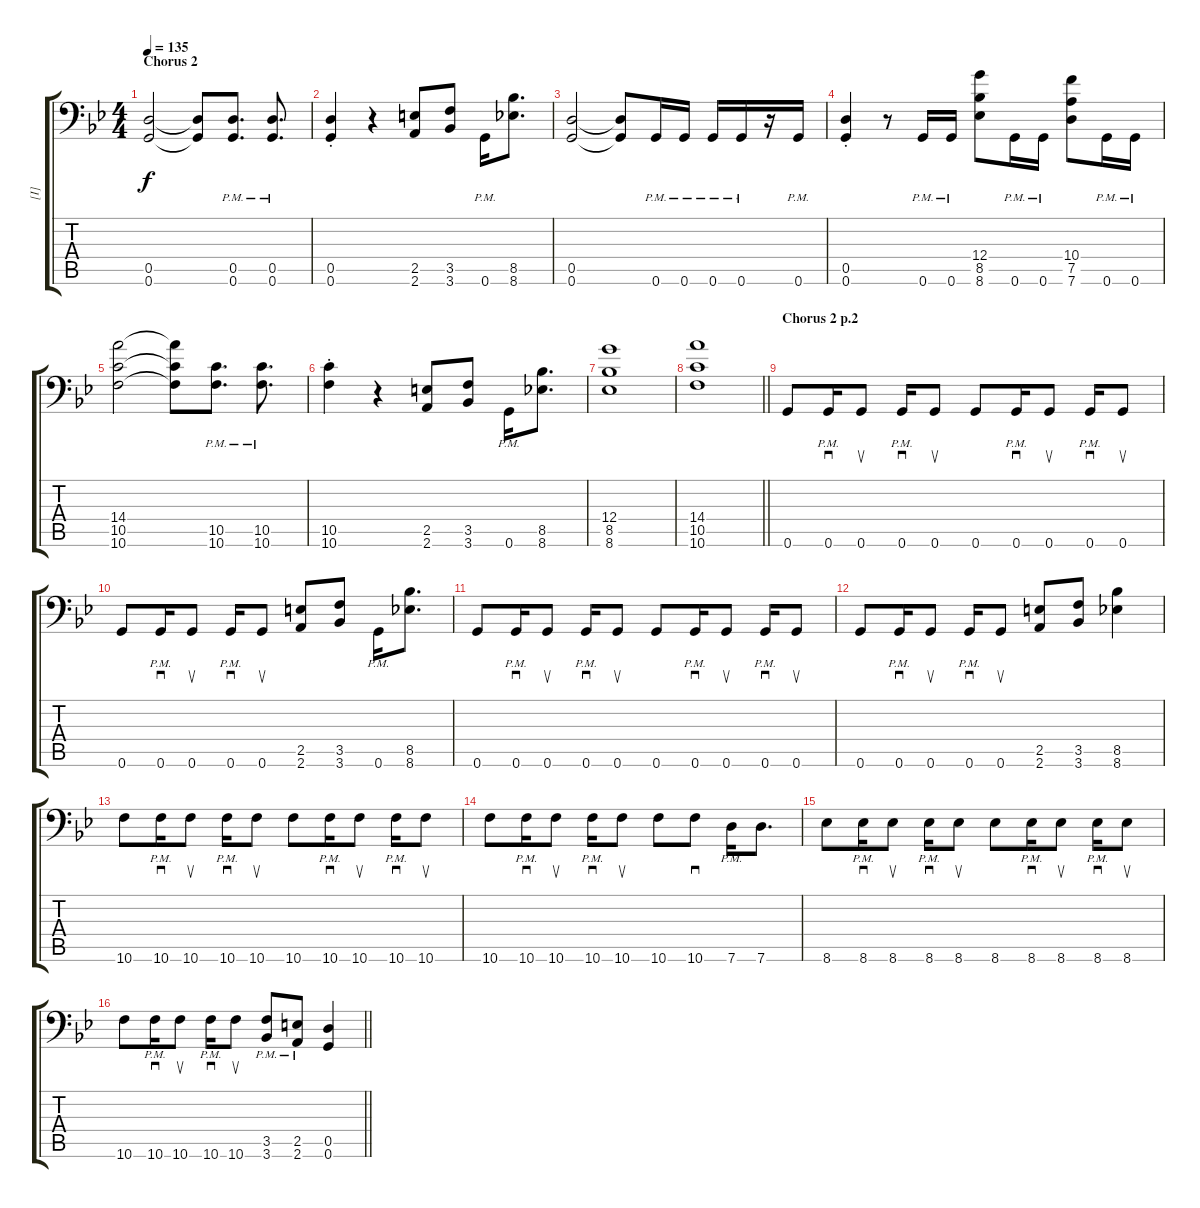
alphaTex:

\track ("[I]" "[I]") {instrument distortionguitar}
\staff {score tabs}
\tuning (A3 E3 C3 G2 D2 G1) {hide}
\ts (4 4)
\section ("" "Chorus 2")
\tempo 135
\clef f4
\ks gminor
(0.5 0.6).2{dy f} (0.5{t} 0.6{t}).8 (0.5{pm} 0.6{pm}).8{d} (0.5{pm} 0.6{pm}).8{d} |
(0.5{st} 0.6{st}).4 r.4 (2.5 2.6).8 (3.5 3.6).8 0.6{pm}.16 (8.5 8.6).8{d} |
(0.5 0.6).2 (0.5{t} 0.6{t}).8 0.6{pm}.16 0.6{pm}.16 0.6{pm}.16 0.6{pm}.16 r.16 0.6{pm}.16 |
(0.5{st} 0.6{st}).4 r.8 0.6{pm}.16 0.6{pm}.16 (12.4 8.5 8.6).8 0.6{pm}.16 0.6{pm}.16 (10.4 7.5 7.6).8 0.6{pm}.16 0.6{pm}.16 |
(14.4 10.5 10.6).2 (14.4{t} 10.5{t} 10.6{t}).8 (10.5{pm} 10.6{pm}).8{d} (10.5{pm} 10.6{pm}).8{d} |
(10.5{st} 10.6{st}).4 r.4 (2.5 2.6).8 (3.5 3.6).8 0.6{pm}.16 (8.5 8.6).8{d} |
(12.4 8.5 8.6).1 |
\barLineRight lightlight
(14.4 10.5 10.6).1 |
\section ("" "Chorus 2 p.2")
0.6.8 0.6{pm}.16{sd} 0.6.8{su} 0.6{pm}.16{sd} 0.6.8{su} 0.6.8 0.6{pm}.16{sd} 0.6.8{su} 0.6{pm}.16{sd} 0.6.8{su} |
0.6.8 0.6{pm}.16{sd} 0.6.8{su} 0.6{pm}.16{sd} 0.6.8{su} (2.5 2.6).8 (3.5 3.6).8 0.6{pm}.16 (8.5 8.6).8{d} |
0.6.8 0.6{pm}.16{sd} 0.6.8{su} 0.6{pm}.16{sd} 0.6.8{su} 0.6.8 0.6{pm}.16{sd} 0.6.8{su} 0.6{pm}.16{sd} 0.6.8{su} |
0.6.8 0.6{pm}.16{sd} 0.6.8{su} 0.6{pm}.16{sd} 0.6.8{su} (2.5 2.6).8 (3.5 3.6).8 (8.5 8.6).4 |
10.6.8 10.6{pm}.16{sd} 10.6.8{su} 10.6{pm}.16{sd} 10.6.8{su} 10.6.8 10.6{pm}.16{sd} 10.6.8{su} 10.6{pm}.16{sd} 10.6.8{su} |
10.6.8 10.6{pm}.16{sd} 10.6.8{su} 10.6{pm}.16{sd} 10.6.8{su} 10.6.8 10.6.8{sd} 7.6{pm}.16 7.6.8{d} |
8.6.8 8.6{pm}.16{sd} 8.6.8{su} 8.6{pm}.16{sd} 8.6.8{su} 8.6.8 8.6{pm}.16{sd} 8.6.8{su} 8.6{pm}.16{sd} 8.6.8{su} |
\barLineRight lightlight
10.6.8 10.6{pm}.16{sd} 10.6.8{su} 10.6{pm}.16{sd} 10.6.8{su} (3.5{pm} 3.6{pm}).8 (2.5{pm} 2.6{pm}).8 (0.5 0.6).4
